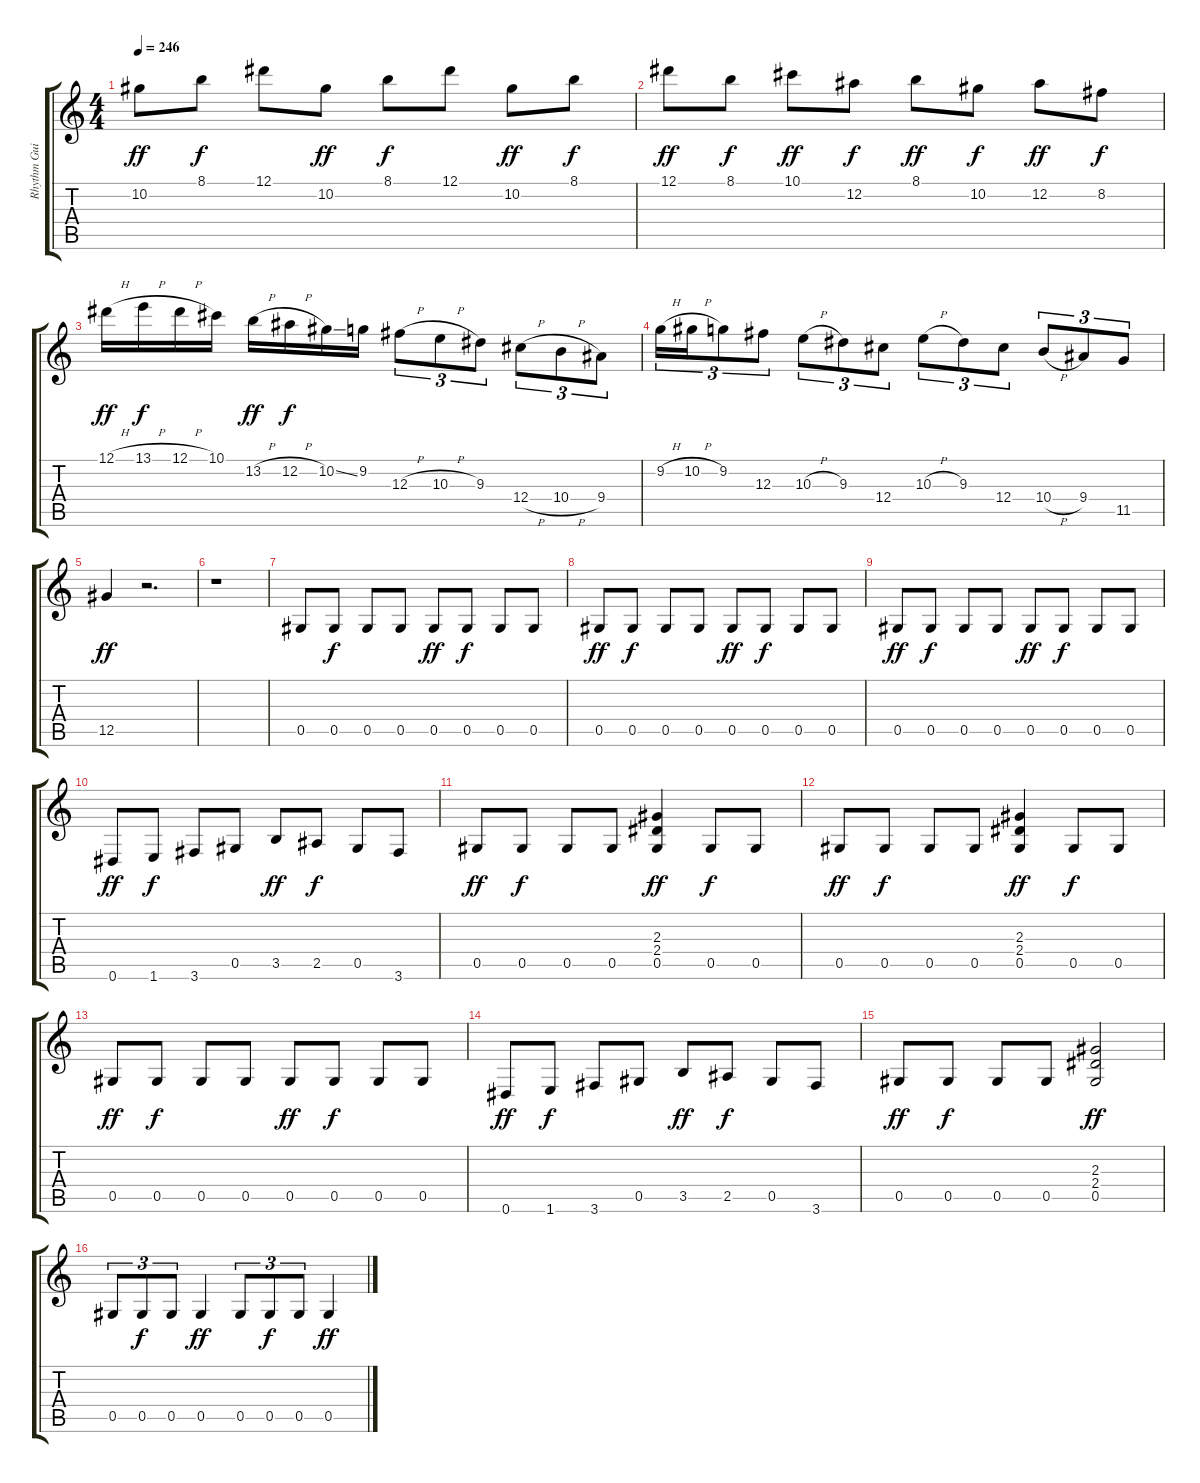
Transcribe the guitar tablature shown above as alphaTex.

\track ("Rhythm Guitar" "Rhythm Gui") {instrument overdrivenguitar}
\staff {score tabs}
\tuning (Eb4 Bb3 Gb3 Db3 Ab2 Eb2) {hide}
\ts (4 4)
\tempo 246
\clef g2
\ks c
10.2.8{dy ff} 8.1.8{dy f} 12.1.8 10.2.8{dy ff} 8.1.8{dy f} 12.1.8 10.2.8{dy ff} 8.1.8{dy f} |
12.1.8{dy ff} 8.1.8{dy f} 10.1.8{dy ff} 12.2.8{dy f} 8.1.8{dy ff} 10.2.8{dy f} 12.2.8{dy ff} 8.2.8{dy f} |
12.1{h}.16{dy ff} 13.1{h}.16{dy f} 12.1{h}.16 10.1.16 13.2{h}.16{dy ff} 12.2{h}.16{dy f} 10.2{ss}.16 9.2.16 12.3{h}.8{tu (3 2)} 10.3{h}.8{tu (3 2)} 9.3.8{tu (3 2)} 12.4{h}.8{tu (3 2)} 10.4{h}.8{tu (3 2)} 9.4.8{tu (3 2)} |
9.2{h}.16{tu (3 2)} 10.2{h}.16{tu (3 2)} 9.2.8{tu (3 2)} 12.3.8{tu (3 2)} 10.3{h}.8{tu (3 2)} 9.3.8{tu (3 2)} 12.4.8{tu (3 2)} 10.3{h}.8{tu (3 2)} 9.3.8{tu (3 2)} 12.4.8{tu (3 2)} 10.4{h}.8{tu (3 2)} 9.4.8{tu (3 2)} 11.5.8{tu (3 2)} |
12.5.4{dy ff} r.2{d} |
r.1 |
0.5.8 0.5.8{dy f} 0.5.8 0.5.8 0.5.8{dy ff} 0.5.8{dy f} 0.5.8 0.5.8 |
0.5.8{dy ff} 0.5.8{dy f} 0.5.8 0.5.8 0.5.8{dy ff} 0.5.8{dy f} 0.5.8 0.5.8 |
0.5.8{dy ff} 0.5.8{dy f} 0.5.8 0.5.8 0.5.8{dy ff} 0.5.8{dy f} 0.5.8 0.5.8 |
0.6.8{dy ff} 1.6.8{dy f} 3.6.8 0.5.8 3.5.8{dy ff} 2.5.8{dy f} 0.5.8 3.6.8 |
0.5.8{dy ff} 0.5.8{dy f} 0.5.8 0.5.8 (2.3 2.4 0.5).4{dy ff} 0.5.8{dy f} 0.5.8 |
0.5.8{dy ff} 0.5.8{dy f} 0.5.8 0.5.8 (2.3 2.4 0.5).4{dy ff} 0.5.8{dy f} 0.5.8 |
0.5.8{dy ff} 0.5.8{dy f} 0.5.8 0.5.8 0.5.8{dy ff} 0.5.8{dy f} 0.5.8 0.5.8 |
0.6.8{dy ff} 1.6.8{dy f} 3.6.8 0.5.8 3.5.8{dy ff} 2.5.8{dy f} 0.5.8 3.6.8 |
0.5.8{dy ff} 0.5.8{dy f} 0.5.8 0.5.8 (2.3 2.4 0.5).2{dy ff} |
0.5.8{tu (3 2)} 0.5.8{tu (3 2) dy f} 0.5.8{tu (3 2)} 0.5.4{dy ff} 0.5.8{tu (3 2)} 0.5.8{tu (3 2) dy f} 0.5.8{tu (3 2)} 0.5.4{dy ff}
